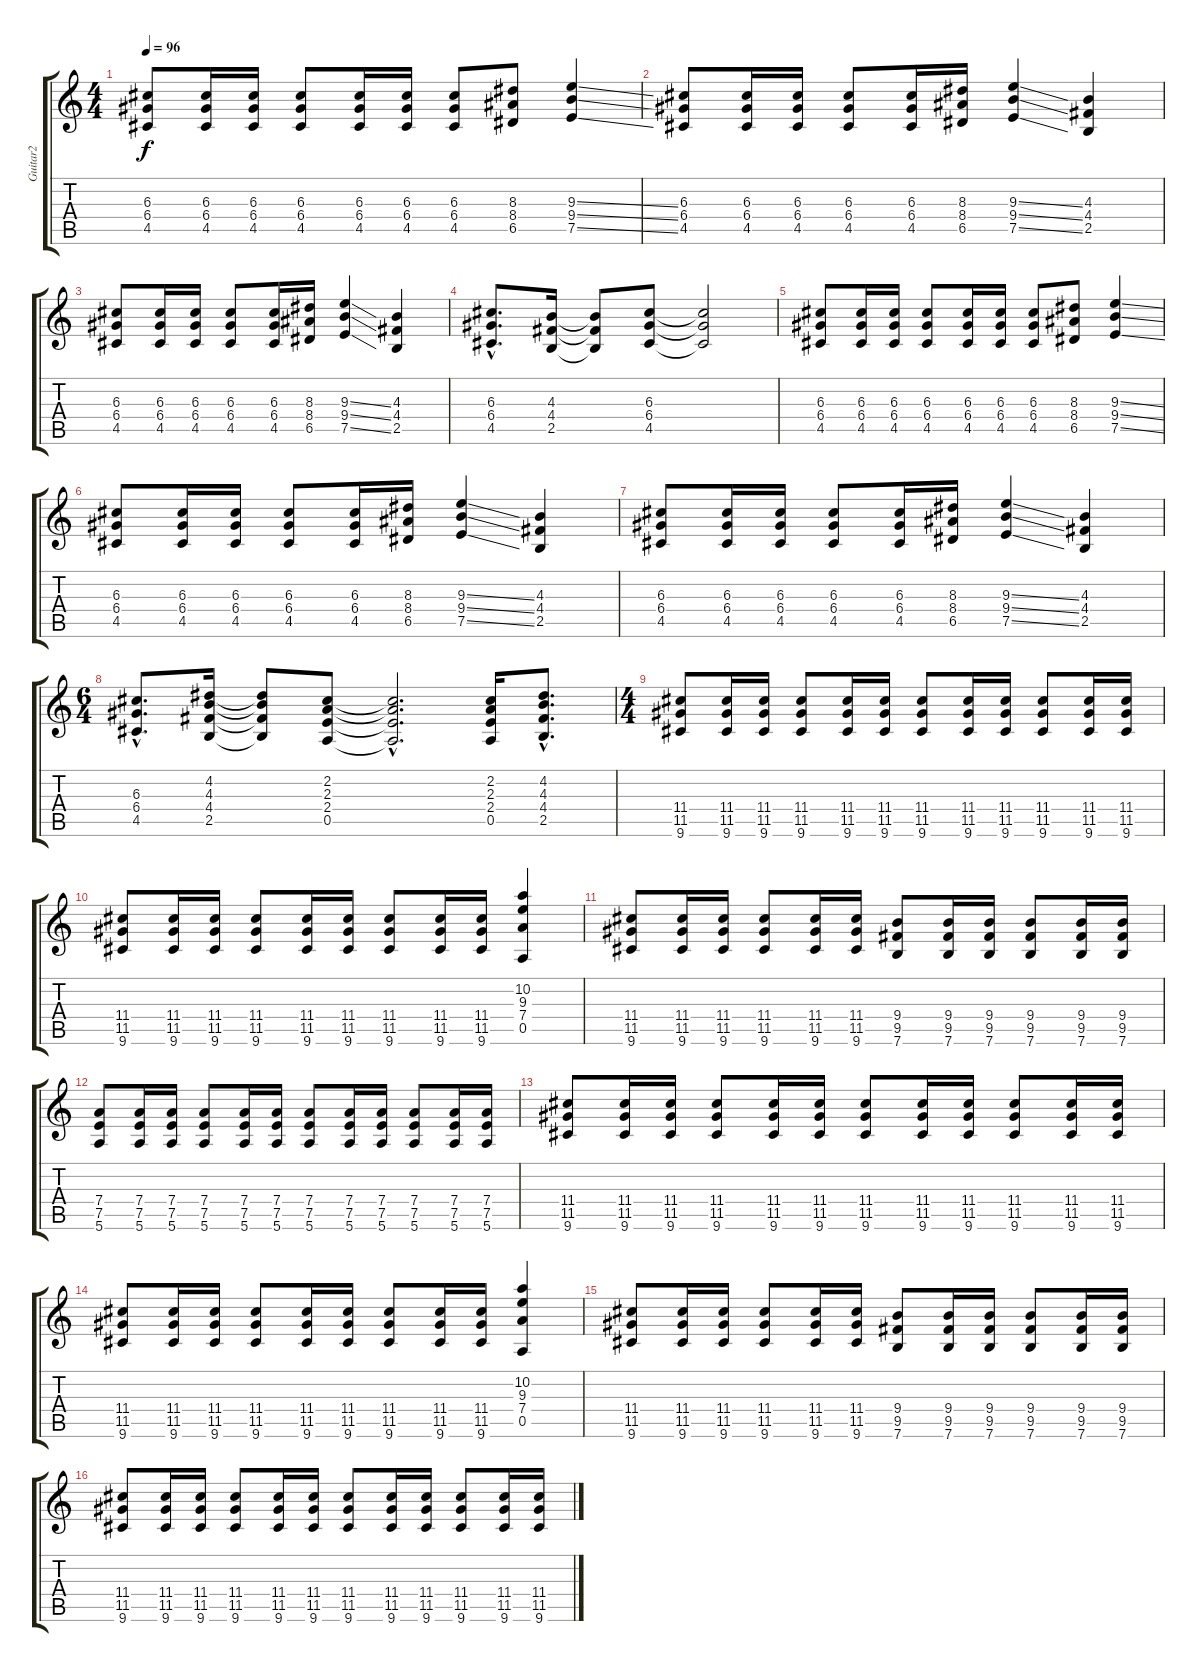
\track ("Guitar2" "Guitar2") {instrument distortionguitar}
\staff {score tabs}
\tuning (E4 B3 G3 D3 A2 E2) {hide}
\ts (4 4)
\tempo 96
\clef g2
\ks c
(6.3 6.4 4.5).8{dy f instrument distortionguitar} (6.3 6.4 4.5).16 (6.3 6.4 4.5).16 (6.3 6.4 4.5).8 (6.3 6.4 4.5).16 (6.3 6.4 4.5).16 (6.3 6.4 4.5).8 (8.3 8.4 6.5).8 (9.3{ss} 9.4{ss} 7.5{ss}).4 |
(6.3 6.4 4.5).8 (6.3 6.4 4.5).16 (6.3 6.4 4.5).16 (6.3 6.4 4.5).8 (6.3 6.4 4.5).16 (8.3 8.4 6.5).16 (9.3{ss} 9.4{ss} 7.5{ss}).4 (4.3 4.4 2.5).4 |
(6.3 6.4 4.5).8 (6.3 6.4 4.5).16 (6.3 6.4 4.5).16 (6.3 6.4 4.5).8 (6.3 6.4 4.5).16 (8.3 8.4 6.5).16 (9.3{ss} 9.4{ss} 7.5{ss}).4 (4.3 4.4 2.5).4 |
(6.3{hac} 6.4{hac} 4.5{hac}).8{d} (4.3 4.4 2.5).16 (4.3{t} 4.4{t} 2.5{t}).8 (6.3 6.4 4.5).8 (6.3{t} 6.4{t} 4.5{t}).2 |
(6.3 6.4 4.5).8 (6.3 6.4 4.5).16 (6.3 6.4 4.5).16 (6.3 6.4 4.5).8 (6.3 6.4 4.5).16 (6.3 6.4 4.5).16 (6.3 6.4 4.5).8 (8.3 8.4 6.5).8 (9.3{ss} 9.4{ss} 7.5{ss}).4 |
(6.3 6.4 4.5).8 (6.3 6.4 4.5).16 (6.3 6.4 4.5).16 (6.3 6.4 4.5).8 (6.3 6.4 4.5).16 (8.3 8.4 6.5).16 (9.3{ss} 9.4{ss} 7.5{ss}).4 (4.3 4.4 2.5).4 |
(6.3 6.4 4.5).8 (6.3 6.4 4.5).16 (6.3 6.4 4.5).16 (6.3 6.4 4.5).8 (6.3 6.4 4.5).16 (8.3 8.4 6.5).16 (9.3{ss} 9.4{ss} 7.5{ss}).4 (4.3 4.4 2.5).4 |
\ts (6 4)
(6.3{hac} 6.4{hac} 4.5{hac}).8{d} (4.2 4.3 4.4 2.5).16 (4.2{t} 4.3{t} 4.4{t} 2.5{t}).8 (2.2 2.3 2.4 0.5).8 (2.2{hac t} 2.3{hac t} 2.4{hac t} 0.5{hac t}).2{d} (2.2 2.3 2.4 0.5).16 (4.2{hac} 4.3{hac} 4.4{hac} 2.5{hac}).8{d} |
\ts (4 4)
(11.4 11.5 9.6).8 (11.4 11.5 9.6).16 (11.4 11.5 9.6).16 (11.4 11.5 9.6).8 (11.4 11.5 9.6).16 (11.4 11.5 9.6).16 (11.4 11.5 9.6).8 (11.4 11.5 9.6).16 (11.4 11.5 9.6).16 (11.4 11.5 9.6).8 (11.4 11.5 9.6).16 (11.4 11.5 9.6).16 |
(11.4 11.5 9.6).8 (11.4 11.5 9.6).16 (11.4 11.5 9.6).16 (11.4 11.5 9.6).8 (11.4 11.5 9.6).16 (11.4 11.5 9.6).16 (11.4 11.5 9.6).8 (11.4 11.5 9.6).16 (11.4 11.5 9.6).16 (10.2 9.3 7.4 0.5).4 |
(11.4 11.5 9.6).8 (11.4 11.5 9.6).16 (11.4 11.5 9.6).16 (11.4 11.5 9.6).8 (11.4 11.5 9.6).16 (11.4 11.5 9.6).16 (9.4 9.5 7.6).8 (9.4 9.5 7.6).16 (9.4 9.5 7.6).16 (9.4 9.5 7.6).8 (9.4 9.5 7.6).16 (9.4 9.5 7.6).16 |
(7.4 7.5 5.6).8 (7.4 7.5 5.6).16 (7.4 7.5 5.6).16 (7.4 7.5 5.6).8 (7.4 7.5 5.6).16 (7.4 7.5 5.6).16 (7.4 7.5 5.6).8 (7.4 7.5 5.6).16 (7.4 7.5 5.6).16 (7.4 7.5 5.6).8 (7.4 7.5 5.6).16 (7.4 7.5 5.6).16 |
(11.4 11.5 9.6).8 (11.4 11.5 9.6).16 (11.4 11.5 9.6).16 (11.4 11.5 9.6).8 (11.4 11.5 9.6).16 (11.4 11.5 9.6).16 (11.4 11.5 9.6).8 (11.4 11.5 9.6).16 (11.4 11.5 9.6).16 (11.4 11.5 9.6).8 (11.4 11.5 9.6).16 (11.4 11.5 9.6).16 |
(11.4 11.5 9.6).8 (11.4 11.5 9.6).16 (11.4 11.5 9.6).16 (11.4 11.5 9.6).8 (11.4 11.5 9.6).16 (11.4 11.5 9.6).16 (11.4 11.5 9.6).8 (11.4 11.5 9.6).16 (11.4 11.5 9.6).16 (10.2 9.3 7.4 0.5).4 |
(11.4 11.5 9.6).8 (11.4 11.5 9.6).16 (11.4 11.5 9.6).16 (11.4 11.5 9.6).8 (11.4 11.5 9.6).16 (11.4 11.5 9.6).16 (9.4 9.5 7.6).8 (9.4 9.5 7.6).16 (9.4 9.5 7.6).16 (9.4 9.5 7.6).8 (9.4 9.5 7.6).16 (9.4 9.5 7.6).16 |
(11.4 11.5 9.6).8 (11.4 11.5 9.6).16 (11.4 11.5 9.6).16 (11.4 11.5 9.6).8 (11.4 11.5 9.6).16 (11.4 11.5 9.6).16 (11.4 11.5 9.6).8 (11.4 11.5 9.6).16 (11.4 11.5 9.6).16 (11.4 11.5 9.6).8 (11.4 11.5 9.6).16 (11.4 11.5 9.6).16
